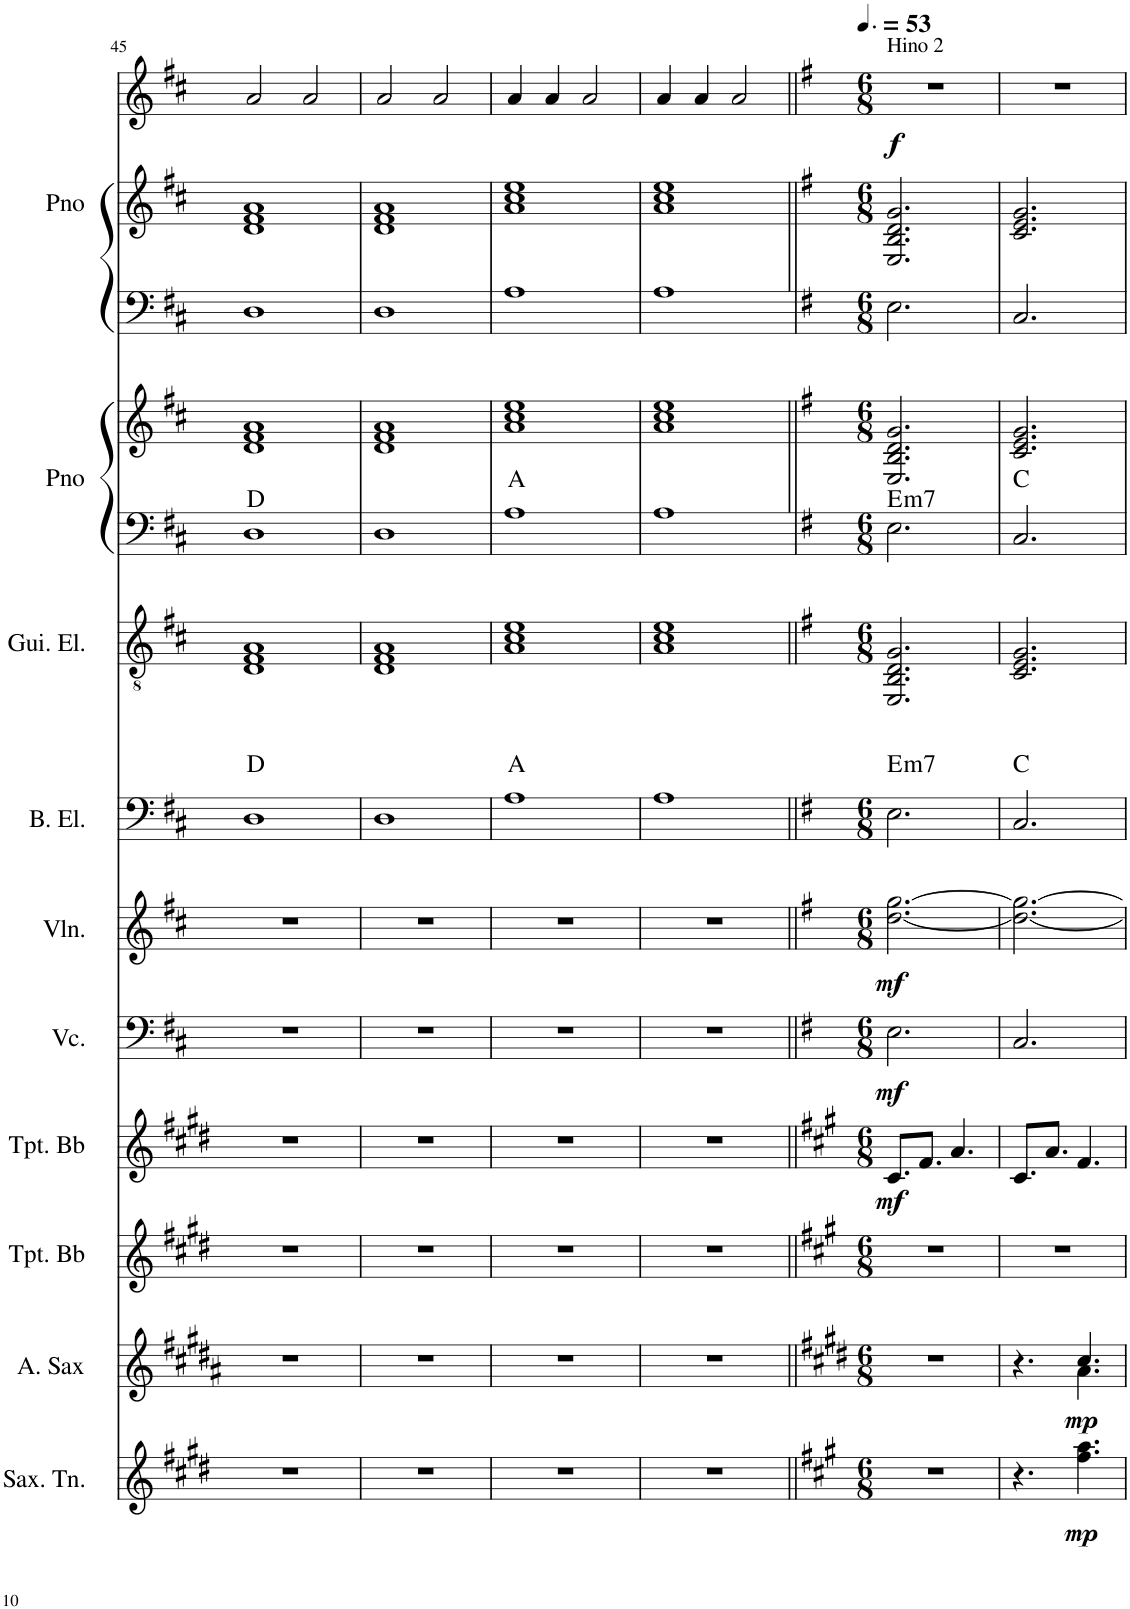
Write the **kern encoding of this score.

**kern	**dynam	**kern	**dynam	**kern	**kern	**dynam	**kern	**dynam	**kern	**dynam	**kern	**harte	**kern	**kern	**kern	**harte	**kern	**kern	**kern	**dynam
*part10	*part10	*part9	*part9	*part8	*part7	*part7	*part6	*part6	*part5	*part5	*part4	*part4	*part3	*part2	*part2	*part2	*part1	*part1	*part1	*part1
*staff13	*staff13	*staff12	*staff12	*staff11	*staff10	*staff10	*staff9	*staff9	*staff8	*staff8	*staff7	*	*staff6	*staff5	*staff4	*	*staff3	*staff2	*staff1	*staff1/2/3
*I"Saxofone Tenor	*	*I"Saxofone Alto	*	*I"Trompete Bb	*I"Trompete Bb	*	*I"Violoncelo	*	*I"Violino	*	*I"Base	*	*I"Guitarra elétrica	*I"Piano	*	*	*I"Piano	*	*	*
*I'Sax. Tn.	*	*	*	*I'Tpt. Bb	*I'Tpt. Bb	*	*I'Vc.	*	*I'Vln.	*	*	*	*I'Gui. El.	*I'Pno	*	*	*I'Pno	*	*	*
!!LO:PB:g=z
*clefG2	*	*clefG2	*	*clefG2	*clefG2	*	*clefF4	*	*clefG2	*	*clefF4	*	*clefGv2	*clefF4	*clefG2	*	*clefF4	*clefG2	*clefG2	*
*Trd8c14	*	*Trd5c9	*	*Trd1c2	*Trd1c2	*	*	*	*	*	*Trd7c12	*	*	*	*	*	*	*	*	*
*k[f#c#g#d#]	*	*k[f#c#g#d#a#]	*	*k[f#c#g#d#]	*k[f#c#g#d#]	*	*k[f#c#]	*	*k[f#c#]	*	*k[f#c#]	*	*k[f#c#]	*k[f#c#]	*k[f#c#]	*	*k[f#c#]	*k[f#c#]	*k[f#c#]	*
*M2/2	*	*M2/2	*	*M2/2	*M2/2	*	*M2/2	*	*M2/2	*	*M2/2	*	*M2/2	*M2/2	*M2/2	*	*M2/2	*M2/2	*M2/2	*
=45	=45	=45	=45	=45	=45	=45	=45	=45	=45	=45	=45	=45	=45	=45	=45	=45	=45	=45	=45	=45
1r	.	1r	.	1r	1r	.	1r	.	1r	.	1D	D:maj	1D 1F# 1A	1D	1d 1f# 1a	D:maj	1D	1d 1f# 1a	2a/	.
.	.	.	.	.	.	.	.	.	.	.	.	.	.	.	.	.	.	.	2a/	.
=46	=46	=46	=46	=46	=46	=46	=46	=46	=46	=46	=46	=46	=46	=46	=46	=46	=46	=46	=46	=46
1r	.	1r	.	1r	1r	.	1r	.	1r	.	1D	.	1D 1F# 1A	1D	1d 1f# 1a	.	1D	1d 1f# 1a	2a/	.
.	.	.	.	.	.	.	.	.	.	.	.	.	.	.	.	.	.	.	2a/	.
=47	=47	=47	=47	=47	=47	=47	=47	=47	=47	=47	=47	=47	=47	=47	=47	=47	=47	=47	=47	=47
1r	.	1r	.	1r	1r	.	1r	.	1r	.	1A	A:maj	1A 1c# 1e	1A	1a 1cc# 1ee	A:maj	1A	1a 1cc# 1ee	4a/	.
.	.	.	.	.	.	.	.	.	.	.	.	.	.	.	.	.	.	.	4a/	.
.	.	.	.	.	.	.	.	.	.	.	.	.	.	.	.	.	.	.	2a/	.
=48	=48	=48	=48	=48	=48	=48	=48	=48	=48	=48	=48	=48	=48	=48	=48	=48	=48	=48	=48	=48
1r	.	1r	.	1r	1r	.	1r	.	1r	.	1A	.	1A 1c# 1e	1A	1a 1cc# 1ee	.	1A	1a 1cc# 1ee	4a/	.
.	.	.	.	.	.	.	.	.	.	.	.	.	.	.	.	.	.	.	4a/	.
.	.	.	.	.	.	.	.	.	.	.	.	.	.	.	.	.	.	.	2a/	.
=49||	=49||	=49||	=49||	=49||	=49||	=49||	=49||	=49||	=49||	=49||	=49||	=49||	=49||	=49||	=49||	=49||	=49||	=49||	=49||	=49||
*k[f#c#g#]	*	*k[f#c#g#d#]	*	*k[f#c#g#]	*k[f#c#g#]	*	*k[f#]	*	*k[f#]	*	*k[f#]	*	*k[f#]	*k[f#]	*k[f#]	*	*k[f#]	*k[f#]	*k[f#]	*
*M6/8	*	*M6/8	*	*M6/8	*M6/8	*	*M6/8	*	*M6/8	*	*M6/8	*	*M6/8	*M6/8	*M6/8	*	*M6/8	*M6/8	*M6/8	*
*	*	*	*	*	*	*	*	*	*	*	*	*	*	*	*	*	*	*	*MM80	*
!	!	!	!	!	!	!	!	!	!	!	!	!	!	!	!	!	!	!	!LO:TX:a:t=Hino 2	!
!	!	!	!	!	!	!LO:DY:b	!	!LO:DY:b	!	!LO:DY:b	!	!LO:H:kt=m7	!	!	!	!LO:H:kt=m7	!	!	!	!LO:DY:b
2.r	.	2.r	.	2.r	8.c#/L	mf	2.E\	mf	[2.dd\ [2.gg\	mf	2.E\	E:min7	2.EE/ 2.BB/ 2.D/ 2.G/	2.E\	2.E/ 2.B/ 2.d/ 2.g/	E:min7	2.E\	2.E/ 2.B/ 2.d/ 2.g/	2.r	f
.	.	.	.	.	8.f#/J	.	.	.	.	.	.	.	.	.	.	.	.	.	.	.
.	.	.	.	.	4.a/	.	.	.	.	.	.	.	.	.	.	.	.	.	.	.
=50	=50	=50	=50	=50	=50	=50	=50	=50	=50	=50	=50	=50	=50	=50	=50	=50	=50	=50	=50	=50
*	*	*^	*	*	*	*	*	*	*	*	*	*	*	*	*	*	*	*	*	*
4.r	.	4.r	4.ryy	.	2.r	8.c#/L	.	2.C/	.	2.dd\_ 2.gg\_	.	2.C/	C:maj	2.C/ 2.E/ 2.G/	2.C/	2.c/ 2.e/ 2.g/	C:maj	2.C/	2.c/ 2.e/ 2.g/	2.r	.
.	.	.	.	.	.	8.a/J	.	.	.	.	.	.	.	.	.	.	.	.	.	.	.
!	!LO:DY:b	!	!	!LO:DY:b	!	!	!	!	!	!	!	!	!	!	!	!	!	!	!	!	!
4.ff#\ 4.aa\	mp	4.cc#/	4.a\	mp	.	4.f#/	.	.	.	.	.	.	.	.	.	.	.	.	.	.	.
*	*	*v	*v	*	*	*	*	*	*	*	*	*	*	*	*	*	*	*	*	*	*
=	=	=	=	=	=	=	=	=	=	=	=	=	=	=	=	=	=	=	=	=
*-	*-	*-	*-	*-	*-	*-	*-	*-	*-	*-	*-	*-	*-	*-	*-	*-	*-	*-	*-	*-
